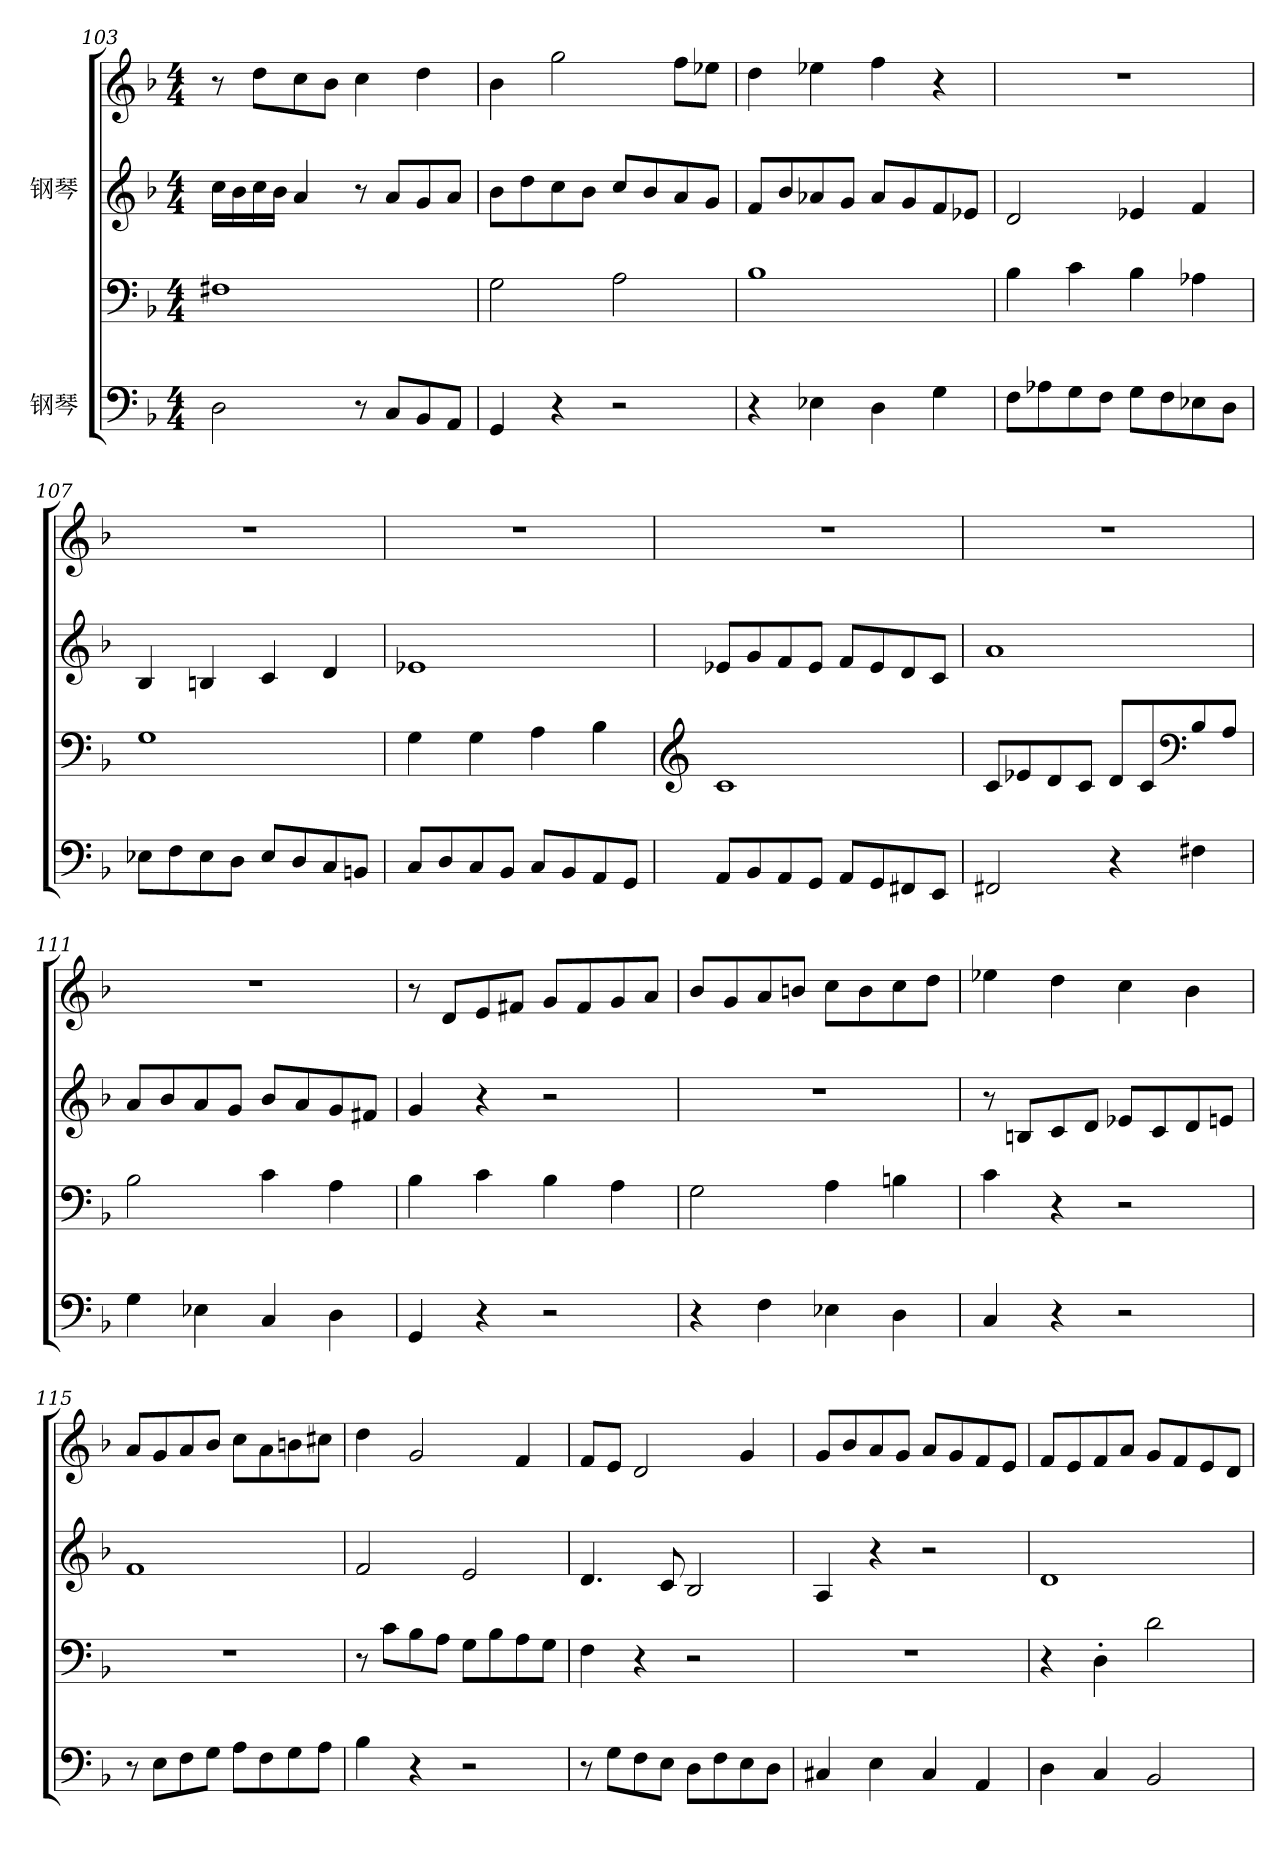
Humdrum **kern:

**kern	**kern	**kern	**kern
*part2	*part2	*part1	*part1
*staff4	*staff3	*staff2	*staff1
*I"钢琴	*	*I"钢琴	*
!!LO:LB:g=z
*clefF4	*clefF4	*clefG2	*clefG2
*k[b-]	*k[b-]	*k[b-]	*k[b-]
*M4/4	*M4/4	*M4/4	*M4/4
=103	=103	=103	=103
2D\	1F#X	16cc\LL	8r
.	.	16b-\	.
.	.	16cc\	8dd\L
.	.	16b-\JJ	.
.	.	4a/	8cc\
.	.	.	8b-\J
8r	.	8r	4cc\
8C/L	.	8a/L	.
8BB-/	.	8g/	4dd\
8AA/J	.	8a/J	.
=104	=104	=104	=104
4GG/	2G\	8b-\L	4b-\
.	.	8dd\	.
4r	.	8cc\	2gg\
.	.	8b-\J	.
2r	2A\	8cc/L	.
.	.	8b-/	.
.	.	8a/	8ff\L
.	.	8g/J	8ee-X\J
=105	=105	=105	=105
4r	1B-	8f/L	4dd\
.	.	8b-/	.
4E-X\	.	8a-X/	4ee-X\
.	.	8g/J	.
4D\	.	8a-/L	4ff\
.	.	8g/	.
4G\	.	8f/	4r
.	.	8e-X/J	.
=106	=106	=106	=106
8F\L	4B-\	2d/	1r
8A-X\	.	.	.
8G\	4c\	.	.
8F\J	.	.	.
8G\L	4B-\	4e-X/	.
8F\	.	.	.
8E-X\	4A-X\	4f/	.
8D\J	.	.	.
!!LO:PB:g=z
=107	=107	=107	=107
8E-X\L	1G	4B-/	1r
8F\	.	.	.
8E-\	.	4Bn/	.
8D\J	.	.	.
8E-/L	.	4c/	.
8D/	.	.	.
8C/	.	4d/	.
8BBn/J	.	.	.
=108	=108	=108	=108
8C/L	4G\	1e-X	1r
8D/	.	.	.
8C/	4G\	.	.
8BB-/J	.	.	.
8C/L	4A\	.	.
8BB-/	.	.	.
8AA/	4B-\	.	.
8GG/J	.	.	.
=109	=109	=109	=109
*	*clefG2	*	*
8AA/L	1c	8e-X/L	1r
8BB-/	.	8g/	.
8AA/	.	8f/	.
8GG/J	.	8e-/J	.
8AA/L	.	8f/L	.
8GG/	.	8e-/	.
8FF#X/	.	8d/	.
8EE/J	.	8c/J	.
=110	=110	=110	=110
2FF#X/	8c/L	1a	1r
.	8e-X/	.	.
.	8d/	.	.
.	8c/J	.	.
4r	8d/L	.	.
.	8c/	.	.
*	*clefF4	*	*
4F#X\	8B-/	.	.
.	8A/J	.	.
!!LO:LB:g=z
=111	=111	=111	=111
4G\	2B-\	8a/L	1r
.	.	8b-/	.
4E-X\	.	8a/	.
.	.	8g/J	.
4C/	4c\	8b-/L	.
.	.	8a/	.
4D\	4A\	8g/	.
.	.	8f#X/J	.
=112	=112	=112	=112
4GG/	4B-\	4g/	8r
.	.	.	8d/L
4r	4c\	4r	8e/
.	.	.	8f#X/J
2r	4B-\	2r	8g/L
.	.	.	8f#/
.	4A\	.	8g/
.	.	.	8a/J
=113	=113	=113	=113
4r	2G\	1r	8b-/L
.	.	.	8g/
4F\	.	.	8a/
.	.	.	8bn/J
4E-X\	4A\	.	8cc\L
.	.	.	8b\
4D\	4Bn\	.	8cc\
.	.	.	8dd\J
=114	=114	=114	=114
4C/	4c\	8r	4ee-X\
.	.	8Bn/L	.
4r	4r	8c/	4dd\
.	.	8d/J	.
2r	2r	8e-X/L	4cc\
.	.	8c/	.
.	.	8d/	4b-\
.	.	8en/J	.
!!LO:LB:g=z
=115	=115	=115	=115
8r	1r	1f	8a/L
8E\L	.	.	8g/
8F\	.	.	8a/
8G\J	.	.	8b-/J
8A\L	.	.	8cc\L
8F\	.	.	8a\
8G\	.	.	8bn\
8A\J	.	.	8cc#X\J
=116	=116	=116	=116
4B-\	8r	2f/	4dd\
.	8c\L	.	.
4r	8B-\	.	2g/
.	8A\J	.	.
2r	8G\L	2e/	.
.	8B-\	.	.
.	8A\	.	4f/
.	8G\J	.	.
=117	=117	=117	=117
8r	4F\	4.d/	8f/L
8G\L	.	.	8e/J
8F\	4r	.	2d/
8E\J	.	8c/	.
8D\L	2r	2B-/	.
8F\	.	.	.
8E\	.	.	4g/
8D\J	.	.	.
=118	=118	=118	=118
4C#X/	1r	4A/	8g/L
.	.	.	8b-/
4E\	.	4r	8a/
.	.	.	8g/J
4C#/	.	2r	8a/L
.	.	.	8g/
4AA/	.	.	8f/
.	.	.	8e/J
!!LO:PB:g=z
=119	=119	=119	=119
4D\	4r	1d	8f/L
.	.	.	8e/
4C/	4D'\	.	8f/
.	.	.	8a/J
2BB-/	2d\	.	8g/L
.	.	.	8f/
.	.	.	8e/
.	.	.	8d/J
=	=	=	=
*-	*-	*-	*-
